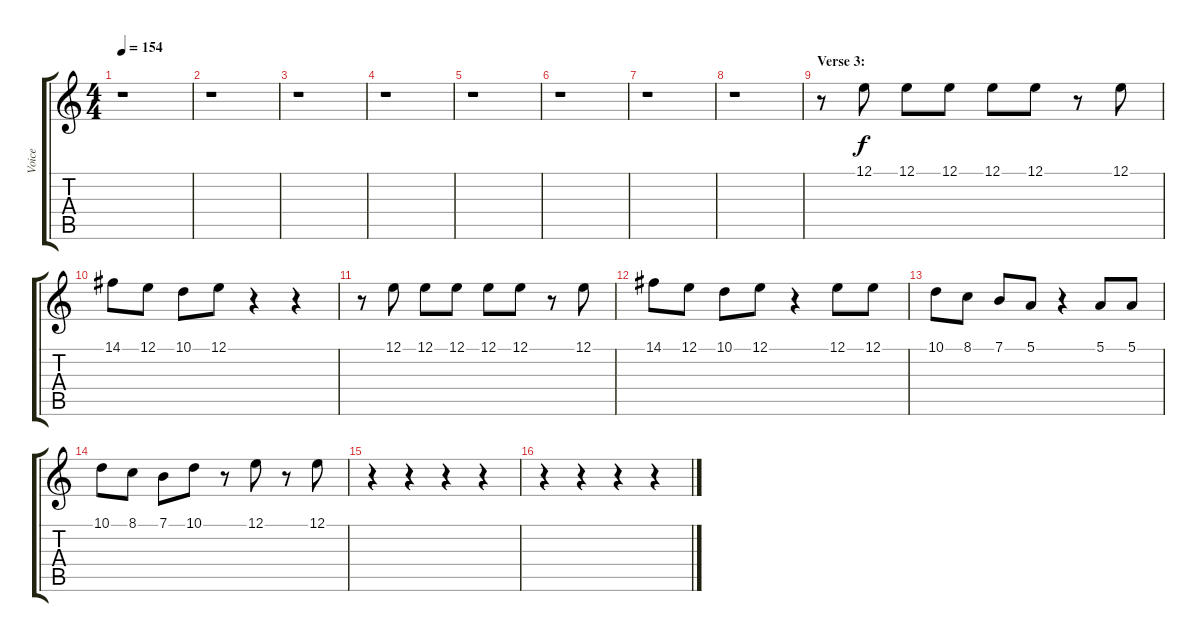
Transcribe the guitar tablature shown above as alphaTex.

\track ("Voice" "Voice") {instrument oboe}
\staff {score tabs}
\tuning (E4 B3 G3 D3 A2 E2) {hide}
\ts (4 4)
\tempo 154
\clef g2
\ks c
r.1{dy f} |
r.1 |
r.1 |
r.1 |
r.1 |
r.1 |
r.1 |
r.1 |
\section ("" "Verse 3:")
r.8 12.1.8 12.1.8 12.1.8 12.1.8 12.1.8 r.8 12.1.8 |
14.1.8 12.1.8 10.1.8 12.1.8 r.4 r.4 |
r.8 12.1.8 12.1.8 12.1.8 12.1.8 12.1.8 r.8 12.1.8 |
14.1.8 12.1.8 10.1.8 12.1.8 r.4 12.1.8 12.1.8 |
10.1.8 8.1.8 7.1.8 5.1.8 r.4 5.1.8 5.1.8 |
10.1.8 8.1.8 7.1.8 10.1.8 r.8 12.1.8 r.8 12.1.8 |
r.4 r.4 r.4 r.4 |
r.4 r.4 r.4 r.4
